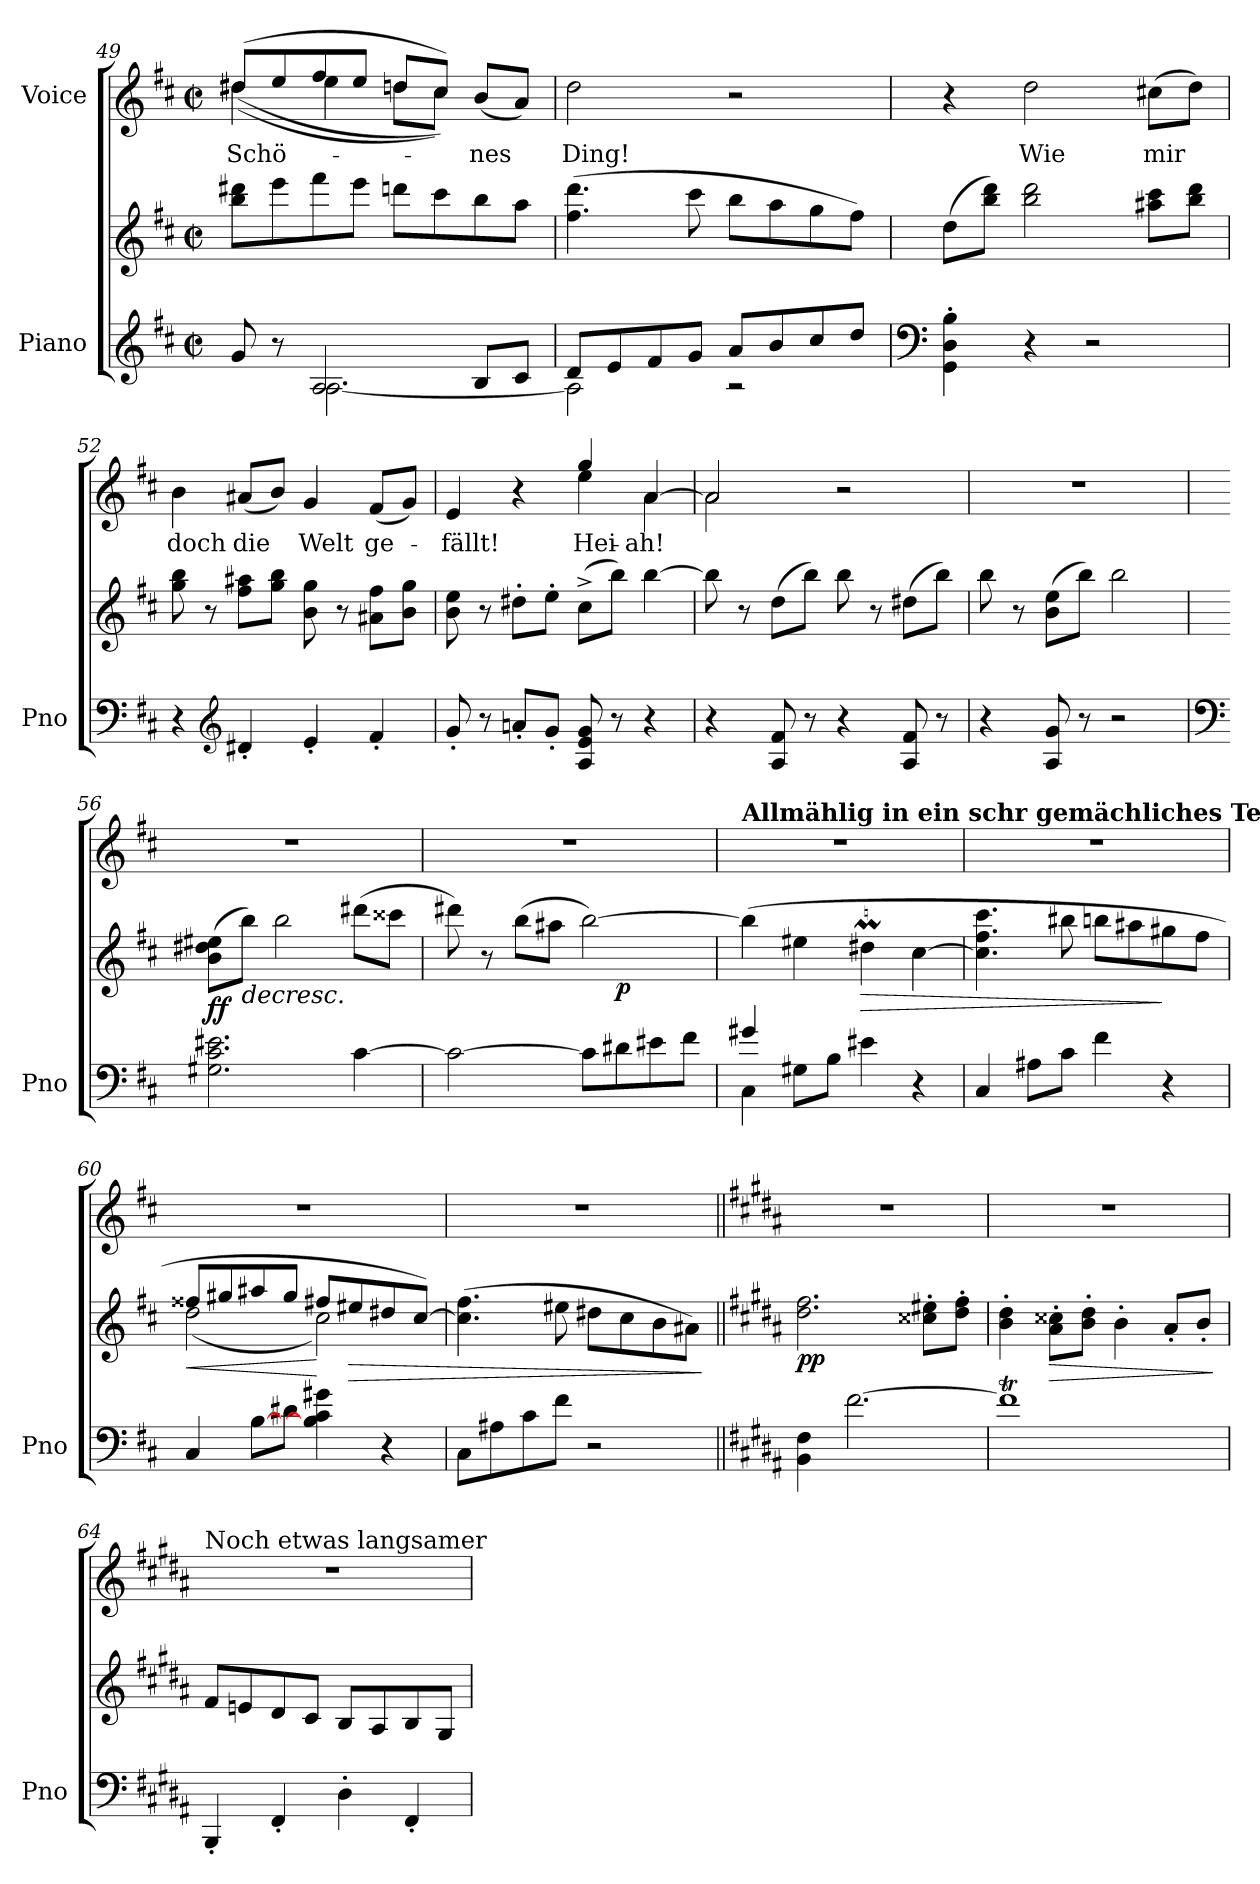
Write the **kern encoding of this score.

**kern	**kern	**dynam	**kern	**text
*part2	*part2	*part2	*part1	*part1
*staff3	*staff2	*staff2/3	*staff1	*staff1
*I"Piano	*	*	*I"Voice	*
*I'Pno	*	*	*	*
*clefG2	*clefG2	*	*clefG2	*
*k[f#c#]	*k[f#c#]	*	*k[f#c#]	*
*M2/2	*M2/2	*	*M2/2	*
*met(c|)	*met(c|)	*	*met(c|)	*
=49	=49	=49	=49	=49
*^	*	*	*	*
!	!	!	!	!	!LO:LY:b
*	*	*	*	*^	*
8g/	4ryy	8bb\ 8ddd#X\L	.	((8dd#X/L	(4dd#\	Schö-
8r	.	8eee\	.	8ee/	.	.
2A/	[2.A\	8fff#\	.	8ff#/	4ee\	.
.	.	8eee\J	.	8ee/J	.	.
.	.	8dddn\L	.	8ddn/L	8dd\L	.
.	.	8ccc#\	.	8cc#/J))	8cc#\J)	.
!	!	!	!	!	!	!LO:LY:b
8B/L	.	8bb\	.	(8b/L	4ryy	-nes
8c#/J	.	8aa\J	.	8a/J)	.	.
*	*	*	*	*v	*v	*
=50	=50	=50	=50	=50	=50
!	!	!	!	!	!LO:LY:b
8d/L	2A\]	(4.ff#\ 4.ddd\	.	2dd\	Ding!
8e/	.	.	.	.	.
8f#/	.	.	.	.	.
8g/J	.	8ccc#\	.	.	.
8a/L	2r	8bb\L	.	2r	.
8b/	.	8aa\	.	.	.
8cc#/	.	8gg\	.	.	.
8dd/J	.	8ff#\J)	.	.	.
*v	*v	*	*	*	*
=51	=51	=51	=51	=51
*clefF4	*	*	*	*
4GG\' 4D\' 4B\'	(8dd\L	.	4r	.
.	8bb\ 8ddd\J)	.	.	.
!	!	!	!	!LO:LY:b
4r	2bb\ 2ddd\	.	2dd\	Wie
2r	.	.	.	.
!	!	!	!	!LO:LY:b
.	8aa#X\ 8ccc#\L	.	(8cc#X\L	mir
.	8bb\ 8ddd\J	.	8dd\J)	.
!!LO:LB:g=z
=52	=52	=52	=52	=52
!	!	!	!	!LO:LY:b
4r	8gg\ 8bb\	.	4b\	doch
.	8r	.	.	.
*clefG2	*	*	*	*
!	!	!	!	!LO:LY:b
4d#X'/	8ff#\ 8aa#X\L	.	(8a#X/L	die
.	8gg\ 8bb\J	.	8b/J)	.
!	!	!	!	!LO:LY:b
4e'/	8b\ 8gg\	.	4g/	Welt
.	8r	.	.	.
!	!	!	!	!LO:LY:b
4f#'/	8a#X\ 8ff#\L	.	(8f#/L	ge-
.	8b\ 8gg\J	.	8g/J)	.
!!LO:PB:g=z
=53	=53	=53	=53	=53
!	!	!	!	!LO:LY:b
*	*	*	*^	*
8g'/	8b\ 8ee\	.	4e/	2ryy	-fällt!
8r	8r	.	.	.	.
8an'/L	8dd#X'\L	.	4r	.	.
8g'/J	8ee'\J	.	.	.	.
!	!	!	!	!	!LO:LY:b
8A/ 8e/ 8g/	(8cc#^\L	.	4gg/	4ee\	Hei-
8r	8bb\J)	.	.	.	.
!	!	!	!	!	!LO:LY:b
4r	[4bb\	.	[4a/	4a\	-ah!
=54	=54	=54	=54	=54	=54
4r	8bb\]	.	2a/]	2a\	.
.	8r	.	.	.	.
8A/ 8f#/	(8dd\L	.	.	.	.
8r	8bb\J)	.	.	.	.
4r	8bb\	.	2r	2ryy	.
.	8r	.	.	.	.
8A/ 8f#/	(8dd#X\L	.	.	.	.
8r	8bb\J)	.	.	.	.
*	*	*	*v	*v	*
=55	=55	=55	=55	=55
4r	8bb\	.	1r	.
.	8r	.	.	.
8A/ 8g/	(8b\ 8ee\L	.	.	.
8r	8bb\J)	.	.	.
2r	2bb\	.	.	.
=56	=56	=56	=56	=56
*clefF4	*	*	*	*
!	!	!LO:DY:b	!	!
2.G#X\ 2.c#\ 2.e#X\	(8b\ 8dd#X\ 8ee#X\L	ff	1r	.
!	!	!LO:HP:b	!	!
.	8bb\J)	>	.	.
.	2bb\	.	.	.
[4c#\	(8ddd#X\L	.	.	.
.	8ccc##X\J	.	.	.
=57	=57	=57	=57	=57
*	*^	*	*	*
2c#\_	8ddd#X\)	2ryy	.	1r	.
.	8r	.	.	.	.
.	(8bb\L	.	.	.	.
.	8aa#X\J	.	.	.	.
8c#\L]	[2bb\)	8ryy	.	.	.
!	!	!	!LO:DY:b	!	!
8d#X\	.	4.ryy	p	.	.
8e#X\	.	.	.	.	.
8f#\J	.	.	.	.	.
.	.	.	]	.	.
!!LO:LB:g=z
=58	=58	=58	=58	=58	=58
*^	*	*	*	*	*
!	!	!	!	!	!LO:TX:a:B:t=Allmählig in ein schr gemächliches Tempo einlenken	!
*	*	*v	*v	*	*	*
4g#X/	4C#\	(4bb\]	.	1r	.
2.ryy	8G#X\L	4ee#X\	.	.	.
.	8B\J	.	.	.	.
!	!	!	!LO:HP:b	!	!
.	4e#X\	4dd#Xm\	>	.	.
.	4r	[4cc#\	.	.	.
*v	*v	*	*	*	*
=59	=59	=59	=59	=59
4C#/	4.cc#\] 4.ff#\ 4.ccc#\	.	1r	.
8A#X\L	.	.	.	.
8c#\J	8bb#X\	.	.	.
4f#\	8bbn\L	.	.	.
.	8aa#X\	.	.	.
4r	8gg#X\	]	.	.
.	8ff#\J	.	.	.
=60	=60	=60	=60	=60
!	!	!LO:HP:b	!	!
*	*^	*	*	*
4C#/	8ff##X/L	(2dd\	<	1r	.
.	8gg#X/	.	.	.	.
[8B\L	8aa#X/	.	.	.	.
8d#X\J	8gg#/J	.	.	.	.
4B\] 4c#\ 4g#X\	8ff#X/L	2cc#\)	[	.	.
!	!	!	!LO:HP:b	!	!
.	8ee#X/	.	>	.	.
4r	8dd#X/	.	.	.	.
.	[8cc#/J)	.	.	.	.
*	*v	*v	*	*	*
=61	=61	=61	=61	=61
8C#\L	(4.cc#\] 4.ff#\	.	1r	.
8A#X\	.	.	.	.
8c#\	.	.	.	.
8f#\J	8ee#X\	.	.	.
2r	8dd#X\L	.	.	.
.	8cc#\	.	.	.
.	8b\	.	.	.
.	8a#X\J)	.	.	.
.	.	]	.	.
!!LO:LB:g=z
=62||	=62||	=62||	=62||	=62||
*k[f#c#g#d#a#]	*k[f#c#g#d#a#]	*	*k[f#c#g#d#a#]	*
!	!	!LO:DY:b	!	!
4BB\ 4F#\	2.dd#\ 2.ff#\	pp	1r	.
[2.f#\	.	.	.	.
.	8cc##X\' 8ee#X\'L	.	.	.
.	8dd#\' 8ff#\'J	.	.	.
!!LO:PB:g=z
=63	=63	=63	=63	=63
1f#T]	4b\' 4dd#\'	.	1r	.
!	!	!LO:HP:b	!	!
.	8a#\' 8cc##X\'L	>	.	.
.	8b\' 8dd#\'J	.	.	.
.	4b'\	.	.	.
.	8a#'/L	.	.	.
.	8b'/J	.	.	.
.	.	]	.	.
=64	=64	=64	=64	=64
!	!	!	!LO:TX:a:t=Noch etwas langsamer	!
4BBB'/	8f#/L	.	1r	.
.	8en/	.	.	.
4FF#'/	8d#/	.	.	.
.	8c#/J	.	.	.
4D#'\	8B/L	.	.	.
.	8A#/	.	.	.
4FF#'/	8B/	.	.	.
.	8G#/J	.	.	.
=	=	=	=	=
*-	*-	*-	*-	*-
